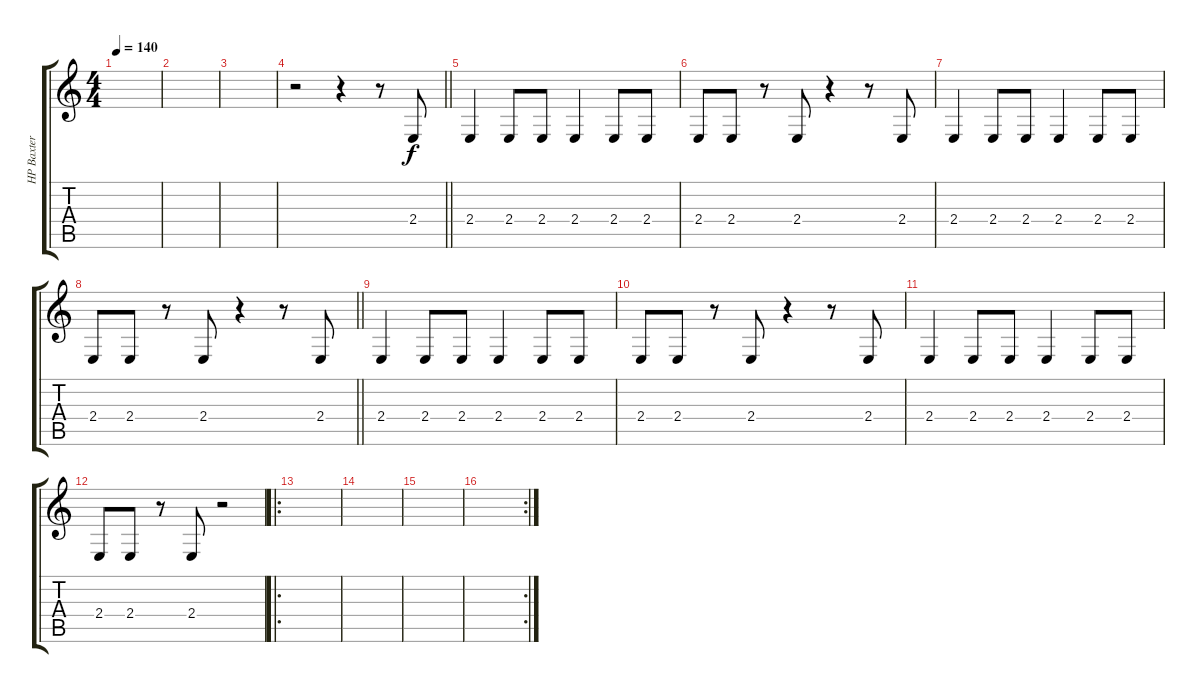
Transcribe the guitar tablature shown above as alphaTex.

\track ("HP Baxter" "HP Baxter") {instrument lead2sawtooth}
\staff {score tabs}
\tuning (E4 B3 G3 D3 A2 E2) {hide}
\ts (4 4)
\tempo 140
\clef g2
\ks c
|
|
|
\barLineRight lightlight
r.2 r.4 r.8 2.4.8 |
2.4.4 2.4.8 2.4.8 2.4.4 2.4.8 2.4.8 |
2.4.8 2.4.8 r.8 2.4.8 r.4 r.8 2.4.8 |
2.4.4 2.4.8 2.4.8 2.4.4 2.4.8 2.4.8 |
\barLineRight lightlight
2.4.8 2.4.8 r.8 2.4.8 r.4 r.8 2.4.8 |
2.4.4 2.4.8 2.4.8 2.4.4 2.4.8 2.4.8 |
2.4.8 2.4.8 r.8 2.4.8 r.4 r.8 2.4.8 |
2.4.4 2.4.8 2.4.8 2.4.4 2.4.8 2.4.8 |
2.4.8 2.4.8 r.8 2.4.8 r.2 |
\ro
|
|
|
\rc 2
